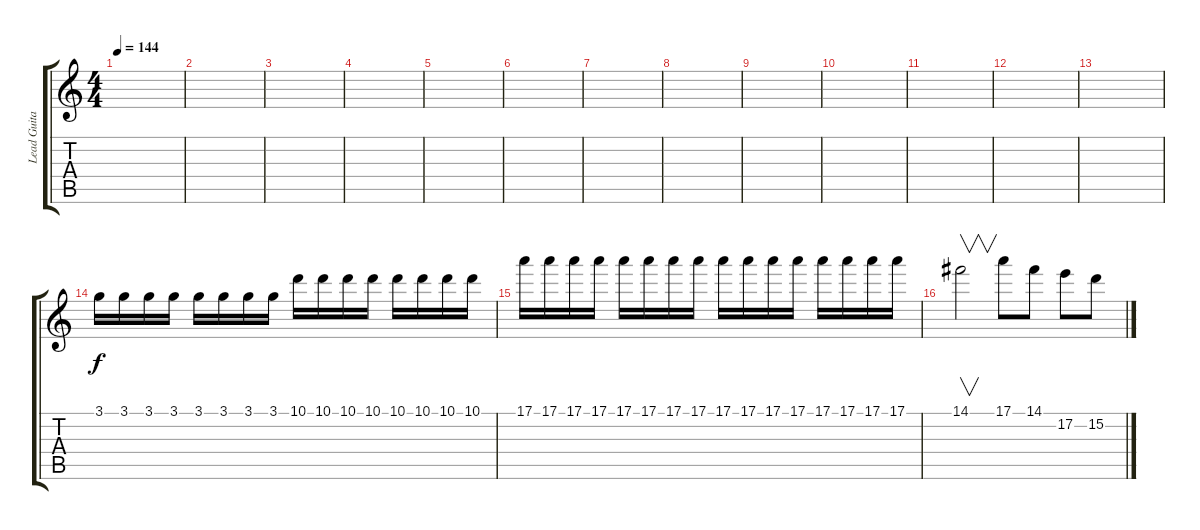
\track ("Lead Guitar" "Lead Guita") {instrument distortionguitar}
\staff {score tabs}
\tuning (E4 B3 G3 D3 A2 E2) {hide}
\ts (4 4)
\tempo 144
\clef g2
\ks c
|
|
|
|
|
|
|
|
|
|
|
|
|
3.1.16 3.1.16 3.1.16 3.1.16 3.1.16 3.1.16 3.1.16 3.1.16 10.1.16 10.1.16 10.1.16 10.1.16 10.1.16 10.1.16 10.1.16 10.1.16 |
17.1.16 17.1.16 17.1.16 17.1.16 17.1.16 17.1.16 17.1.16 17.1.16 17.1.16 17.1.16 17.1.16 17.1.16 17.1.16 17.1.16 17.1.16 17.1.16 |
14.1.2{v} 17.1.8 14.1.8 17.2.8 15.2.8
